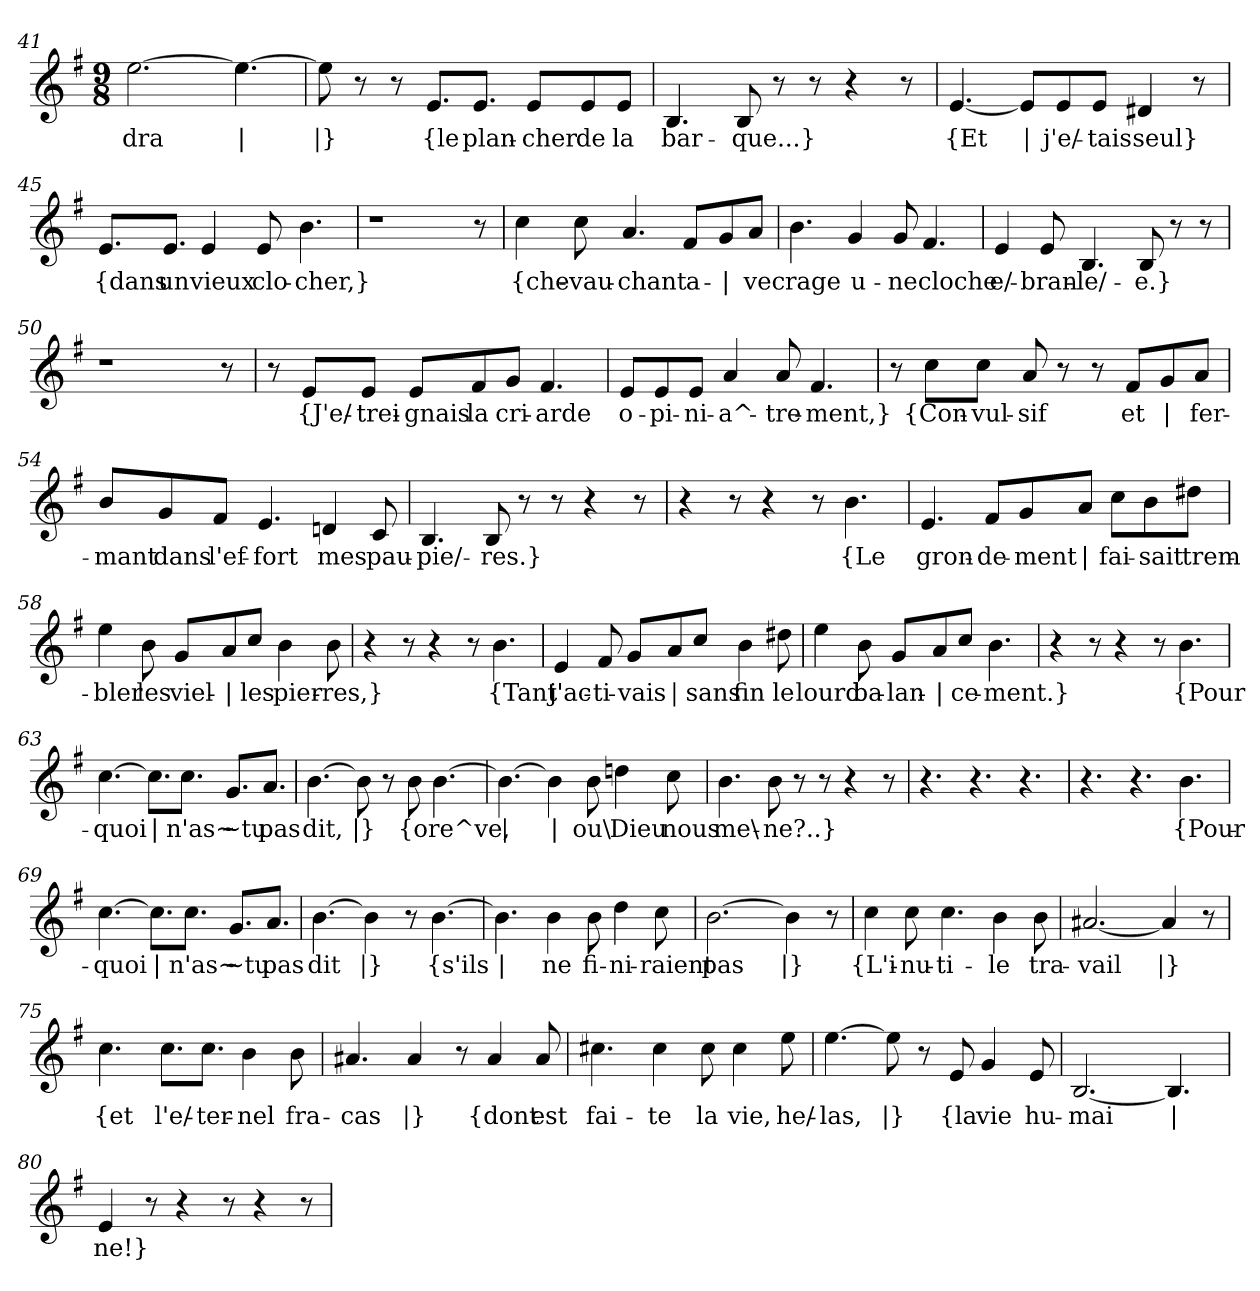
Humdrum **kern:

**kern	**text
*part1	*part1
*staff1	*staff1
*clefG2	*
*k[f#]	*
*M9/8	*
=41	=41
!	!LO:LY:b
[2.ee\	-dra
!	!LO:LY:b
4.ee\_	|
=42	=42
!	!LO:LY:b
8ee\]	|}
8r	.
8r	.
!	!LO:LY:b
8.e/L	{le
!	!LO:LY:b
8.e/J	plan-
!	!LO:LY:b
8e/L	-cher
!	!LO:LY:b
8e/	de
!	!LO:LY:b
8e/J	la
=43	=43
!	!LO:LY:b
4.B/	bar-
!	!LO:LY:b
8B/	-que...}
8r	.
8r	.
4r	.
8r	.
=44	=44
!	!LO:LY:b
[4.e/	{Et
!	!LO:LY:b
8e/L]	|
!	!LO:LY:b
8e/	j'e/-
!	!LO:LY:b
8e/J	-tais
!	!LO:LY:b
4d#X/	seul}
8r	.
!!LO:LB:g=z
=45	=45
!	!LO:LY:b
8.e/L	{dans
!	!LO:LY:b
8.e/J	un
!	!LO:LY:b
4e/	vieux
!	!LO:LY:b
8e/	clo-
!	!LO:LY:b
4.b\	-cher,}
=46	=46
1r	.
8r	.
=47	=47
!	!LO:LY:b
4cc\	{che-
!	!LO:LY:b
8cc\	-vau-
!	!LO:LY:b
4.a/	-chant
!	!LO:LY:b
8f#/L	a-
!	!LO:LY:b
8g/	|
!	!LO:LY:b
8a/J	-vec
=48	=48
!	!LO:LY:b
4.b\	rage
!	!LO:LY:b
4g/	u-
!	!LO:LY:b
8g/	-ne
!	!LO:LY:b
4.f#/	cloche
!!LO:PB:g=z
=49	=49
!	!LO:LY:b
4e/	e/-
!	!LO:LY:b
8e/	-bran-
!	!LO:LY:b
4.B/	-le/-
!	!LO:LY:b
8B/	-e.}
8r	.
8r	.
=50	=50
1r	.
8r	.
=51	=51
8r	.
!	!LO:LY:b
8e/L	{J'e/-
!	!LO:LY:b
8e/J	-trei-
!	!LO:LY:b
8e/L	-gnais
!	!LO:LY:b
8f#/	la
!	!LO:LY:b
8g/J	cri-
!	!LO:LY:b
4.f#/	-arde
=52	=52
!	!LO:LY:b
8e/L	o-
!	!LO:LY:b
8e/	-pi-
!	!LO:LY:b
8e/J	-ni-
!	!LO:LY:b
4a/	-a^-
!	!LO:LY:b
8a/	-tre-
!	!LO:LY:b
4.f#/	-ment,}
!!LO:LB:g=z
=53	=53
8r	.
!	!LO:LY:b
8cc\L	{Con-
!	!LO:LY:b
8cc\J	-vul-
!	!LO:LY:b
8a/	-sif
8r	.
8r	.
!	!LO:LY:b
8f#/L	et
!	!LO:LY:b
8g/	|
!	!LO:LY:b
8a/J	fer-
=54	=54
!	!LO:LY:b
8b/L	-mant
!	!LO:LY:b
8g/	dans
!	!LO:LY:b
8f#/J	l'ef-
!	!LO:LY:b
4.e/	-fort
!	!LO:LY:b
4dn/	mes
!	!LO:LY:b
8c/	pau-
=55	=55
!	!LO:LY:b
4.B/	-pie/-
!	!LO:LY:b
8B/	-res.}
8r	.
8r	.
4r	.
8r	.
=56	=56
4r	.
8r	.
4r	.
8r	.
!	!LO:LY:b
4.b\	{Le
!!LO:LB:g=z
=57	=57
!	!LO:LY:b
4.e/	gron-
!	!LO:LY:b
8f#/L	-de-
!	!LO:LY:b
8g/	-ment
!	!LO:LY:b
8a/J	|
!	!LO:LY:b
8cc\L	fai-
!	!LO:LY:b
8b\	-sait
!	!LO:LY:b
8dd#X\J	trem-
=58	=58
!	!LO:LY:b
4ee\	-bler
!	!LO:LY:b
8b\	les
!	!LO:LY:b
8g/L	viel-
!	!LO:LY:b
8a/	|
!	!LO:LY:b
8cc/J	-les
!	!LO:LY:b
4b\	pier-
!	!LO:LY:b
8b\	-res,}
=59	=59
4r	.
8r	.
4r	.
8r	.
!	!LO:LY:b
4.b\	{Tant
!!LO:LB:g=z
=60	=60
!	!LO:LY:b
4e/	j'ac-
!	!LO:LY:b
8f#/	-ti-
!	!LO:LY:b
8g/L	-vais
!	!LO:LY:b
8a/	|
!	!LO:LY:b
8cc/J	sans
!	!LO:LY:b
4b\	fin
!	!LO:LY:b
8dd#X\	le
=61	=61
!	!LO:LY:b
4ee\	lourd
!	!LO:LY:b
8b\	ba-
!	!LO:LY:b
8g/L	-lan-
!	!LO:LY:b
8a/	|
!	!LO:LY:b
8cc/J	-ce-
!	!LO:LY:b
4.b\	-ment.}
=62	=62
4r	.
8r	.
4r	.
8r	.
!	!LO:LY:b
4.b\	{Pour-
=63	=63
!	!LO:LY:b
[4.cc\	-quoi
!	!LO:LY:b
8.cc\L]	|
!	!LO:LY:b
8.cc\J	n'as~
!	!LO:LY:b
8.g/L	~tu
!	!LO:LY:b
8.a/J	pas
!!LO:LB:g=z
=64	=64
!	!LO:LY:b
[4.b\	dit,
!	!LO:LY:b
8b\]	|}
8r	.
!	!LO:LY:b
8b\	{o
!	!LO:LY:b
[4.b\	re^ve,
=65	=65
!	!LO:LY:b
4.b\_	|
!	!LO:LY:b
4b\]	|
!	!LO:LY:b
8b\	ou\
!	!LO:LY:b
4ddn\	Dieu
!	!LO:LY:b
8cc\	nous
=66	=66
!	!LO:LY:b
4.b\	me\-
!	!LO:LY:b
8b\	-ne?..}
8r	.
8r	.
4r	.
8r	.
=67	=67
4.r	.
4.r	.
4.r	.
=68	=68
4.r	.
4.r	.
!	!LO:LY:b
4.b\	{Pour-
=69	=69
!	!LO:LY:b
[4.cc\	-quoi
!	!LO:LY:b
8.cc\L]	|
!	!LO:LY:b
8.cc\J	n'as~
!	!LO:LY:b
8.g/L	~tu
!	!LO:LY:b
8.a/J	pas
!!LO:LB:g=z
=70	=70
!	!LO:LY:b
[4.b\	dit
!	!LO:LY:b
4b\]	|}
8r	.
!	!LO:LY:b
[4.b\	{s'ils
=71	=71
!	!LO:LY:b
4.b\]	|
!	!LO:LY:b
4b\	ne
!	!LO:LY:b
8b\	fi-
!	!LO:LY:b
4dd\	-ni-
!	!LO:LY:b
8cc\	-raient
=72	=72
!	!LO:LY:b
[2.b\	pas
!	!LO:LY:b
4b\]	|}
8r	.
=73	=73
!	!LO:LY:b
4cc\	{L'i-
!	!LO:LY:b
8cc\	-nu-
!	!LO:LY:b
4.cc\	-ti-
!	!LO:LY:b
4b\	-le
!	!LO:LY:b
8b\	tra-
=74	=74
!	!LO:LY:b
[2.a#X/	-vail
!	!LO:LY:b
4a#/]	|}
8r	.
=75	=75
!	!LO:LY:b
4.cc\	{et
!	!LO:LY:b
8.cc\L	l'e/-
!	!LO:LY:b
8.cc\J	-ter-
!	!LO:LY:b
4b\	-nel
!	!LO:LY:b
8b\	fra-
!!LO:LB:g=z
=76	=76
!	!LO:LY:b
4.a#X/	-cas
!	!LO:LY:b
4a#/	|}
8r	.
!	!LO:LY:b
4a#/	{dont
!	!LO:LY:b
8a#/	est
=77	=77
!	!LO:LY:b
4.cc#X\	fai-
!	!LO:LY:b
4cc#\	-te
!	!LO:LY:b
8cc#\	la
!	!LO:LY:b
4cc#\	vie,
!	!LO:LY:b
8ee\	he/-
=78	=78
!	!LO:LY:b
[4.ee\	-las,
!	!LO:LY:b
8ee\]	|}
8r	.
!	!LO:LY:b
8e/	{la
!	!LO:LY:b
4g/	vie
!	!LO:LY:b
8e/	hu-
=79	=79
!	!LO:LY:b
[2.B/	-mai
!	!LO:LY:b
4.B/]	|
=80	=80
!	!LO:LY:b
4e/	-ne!}
8r	.
4r	.
8r	.
4r	.
8r	.
=	=
*-	*-
